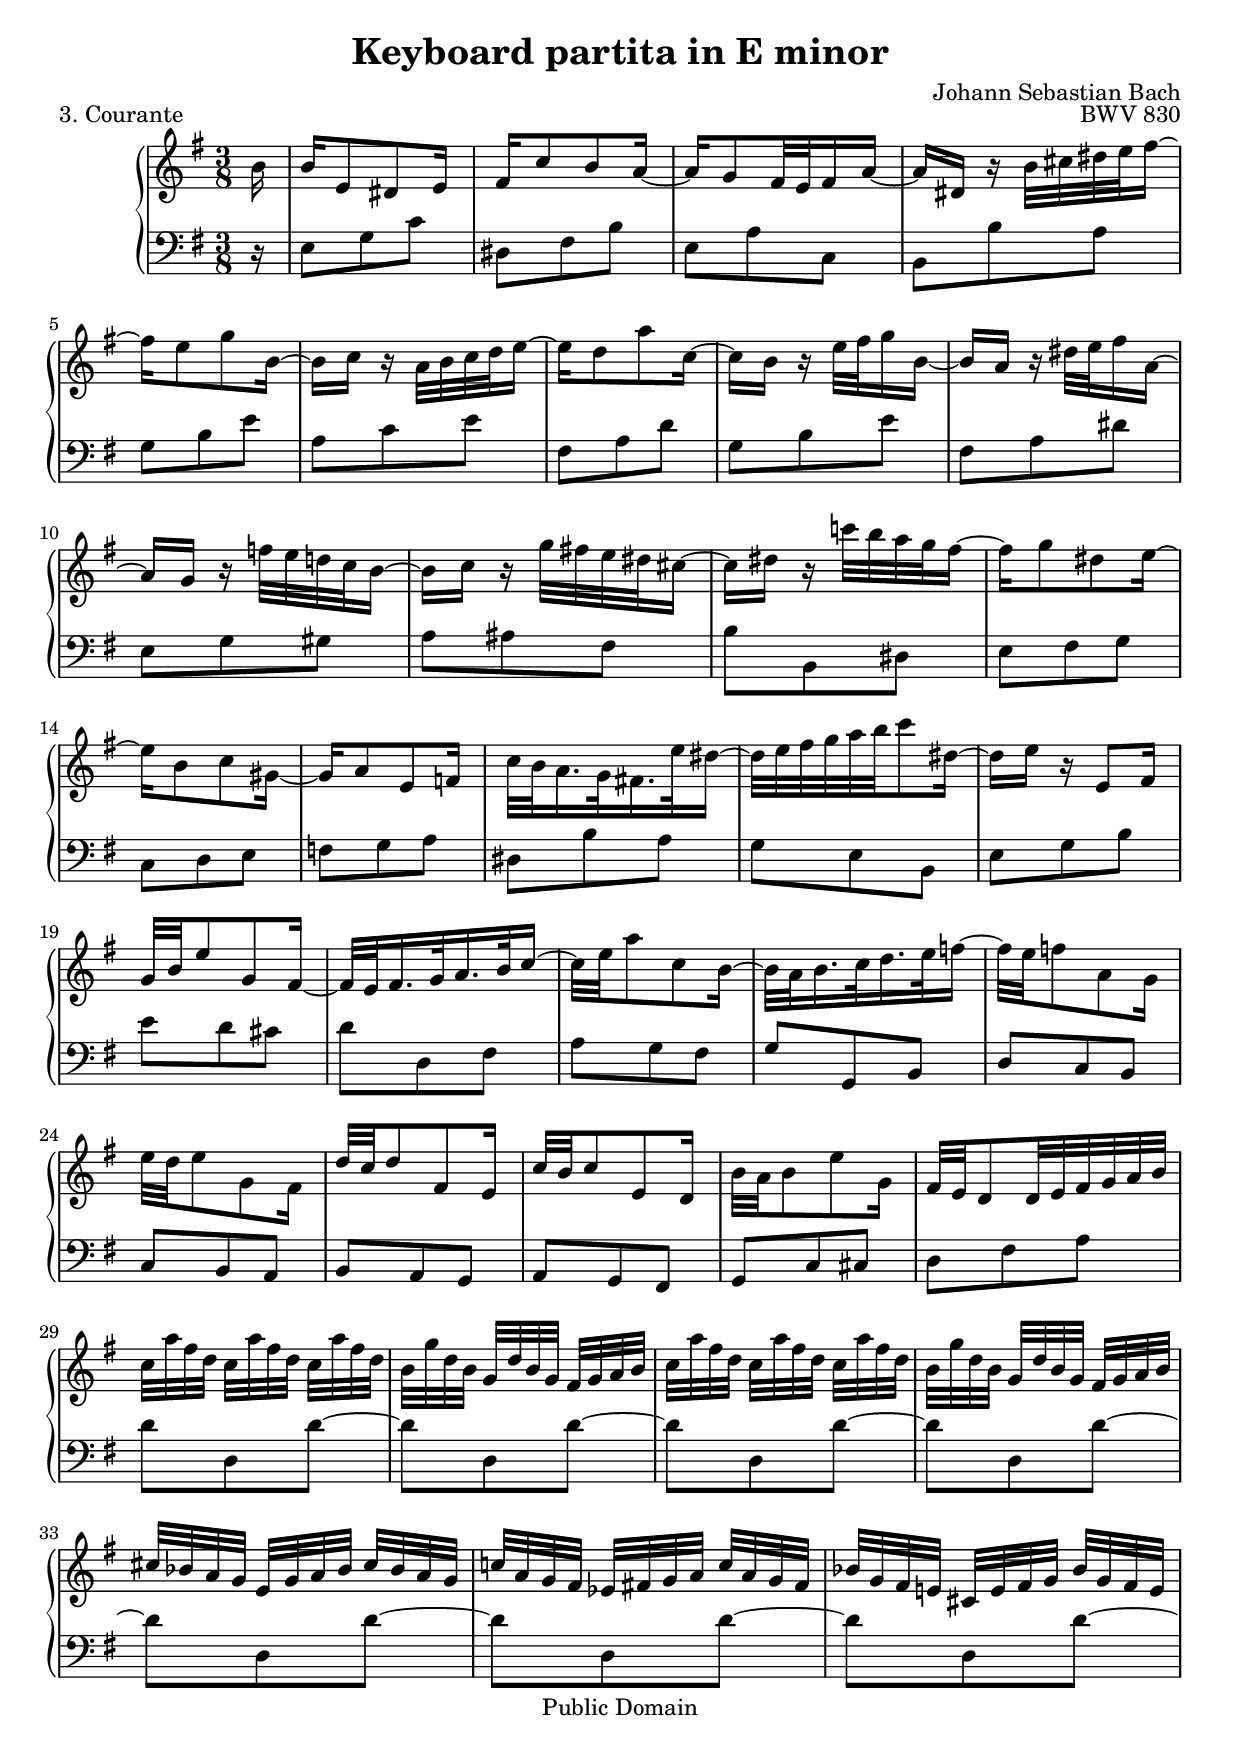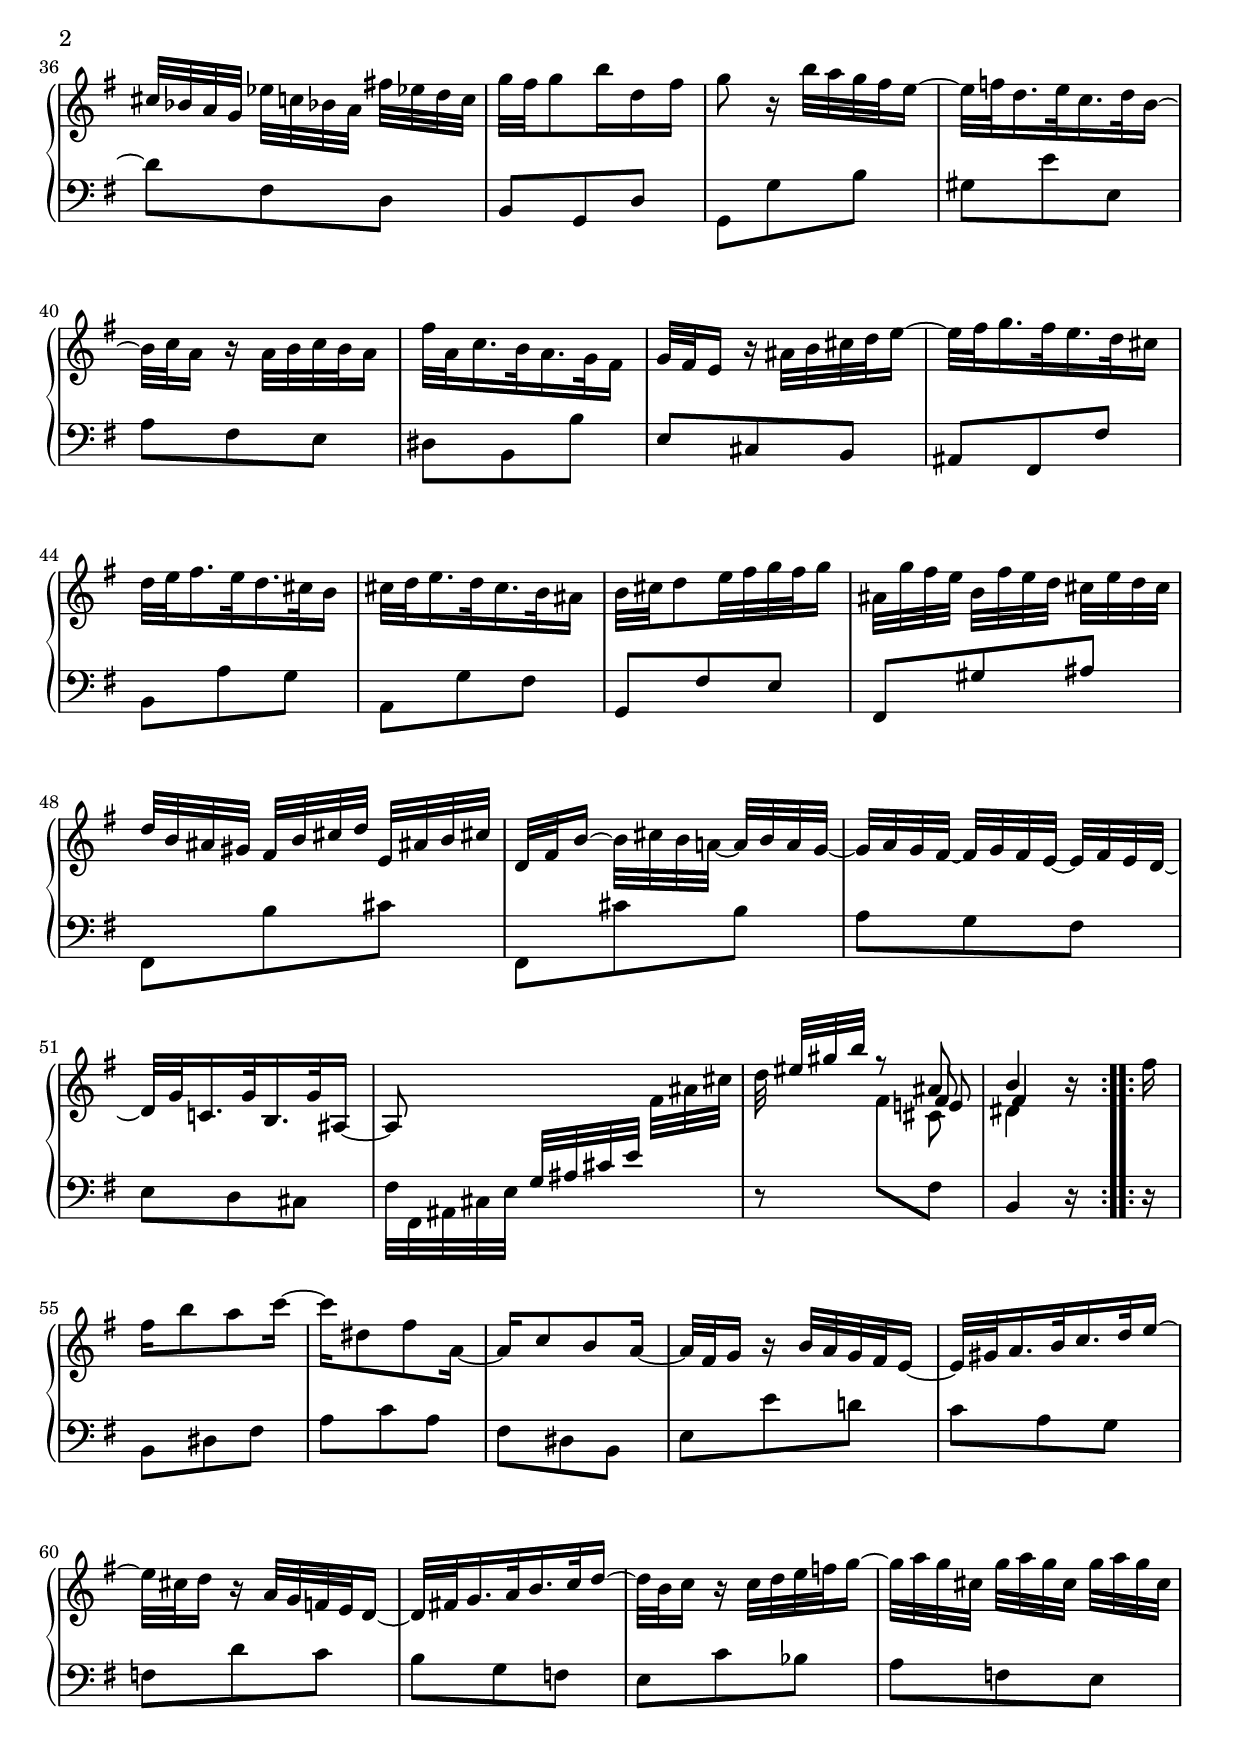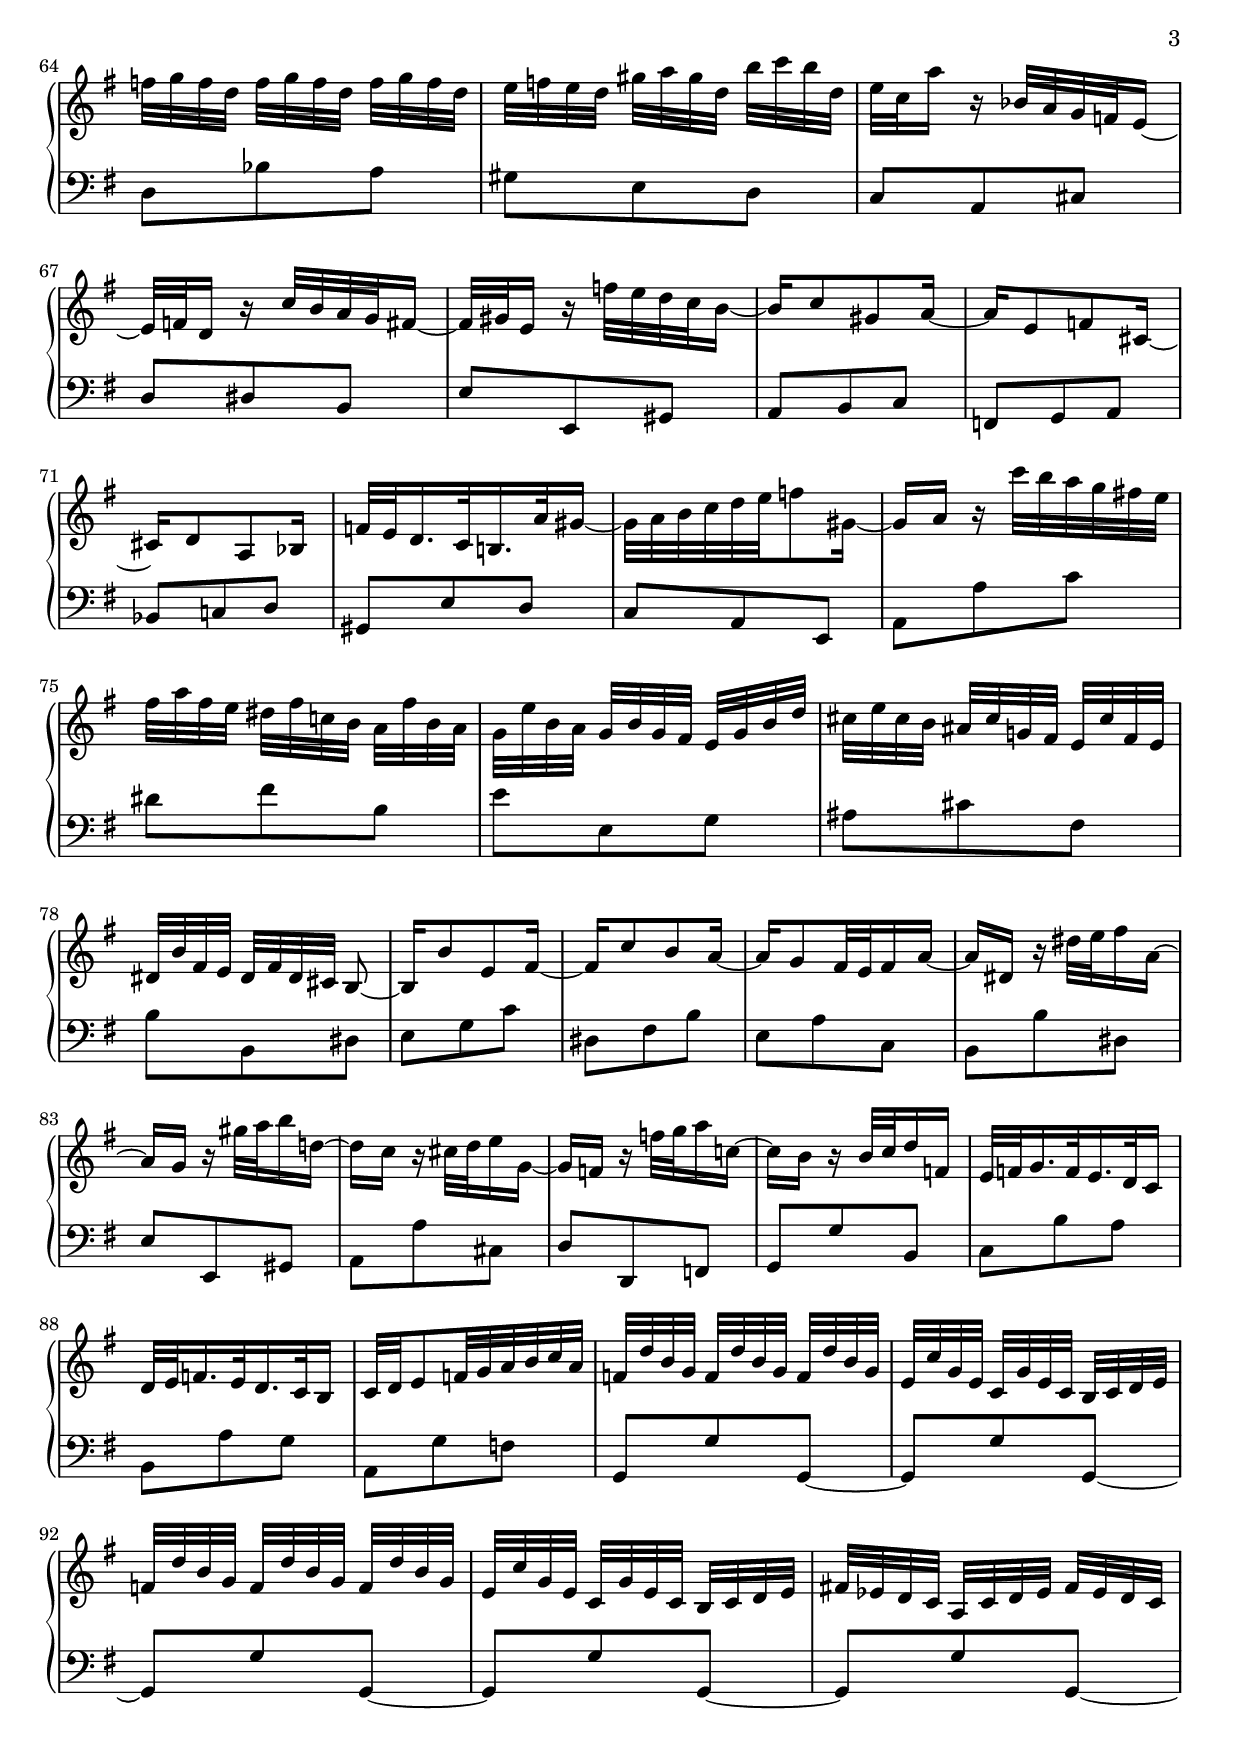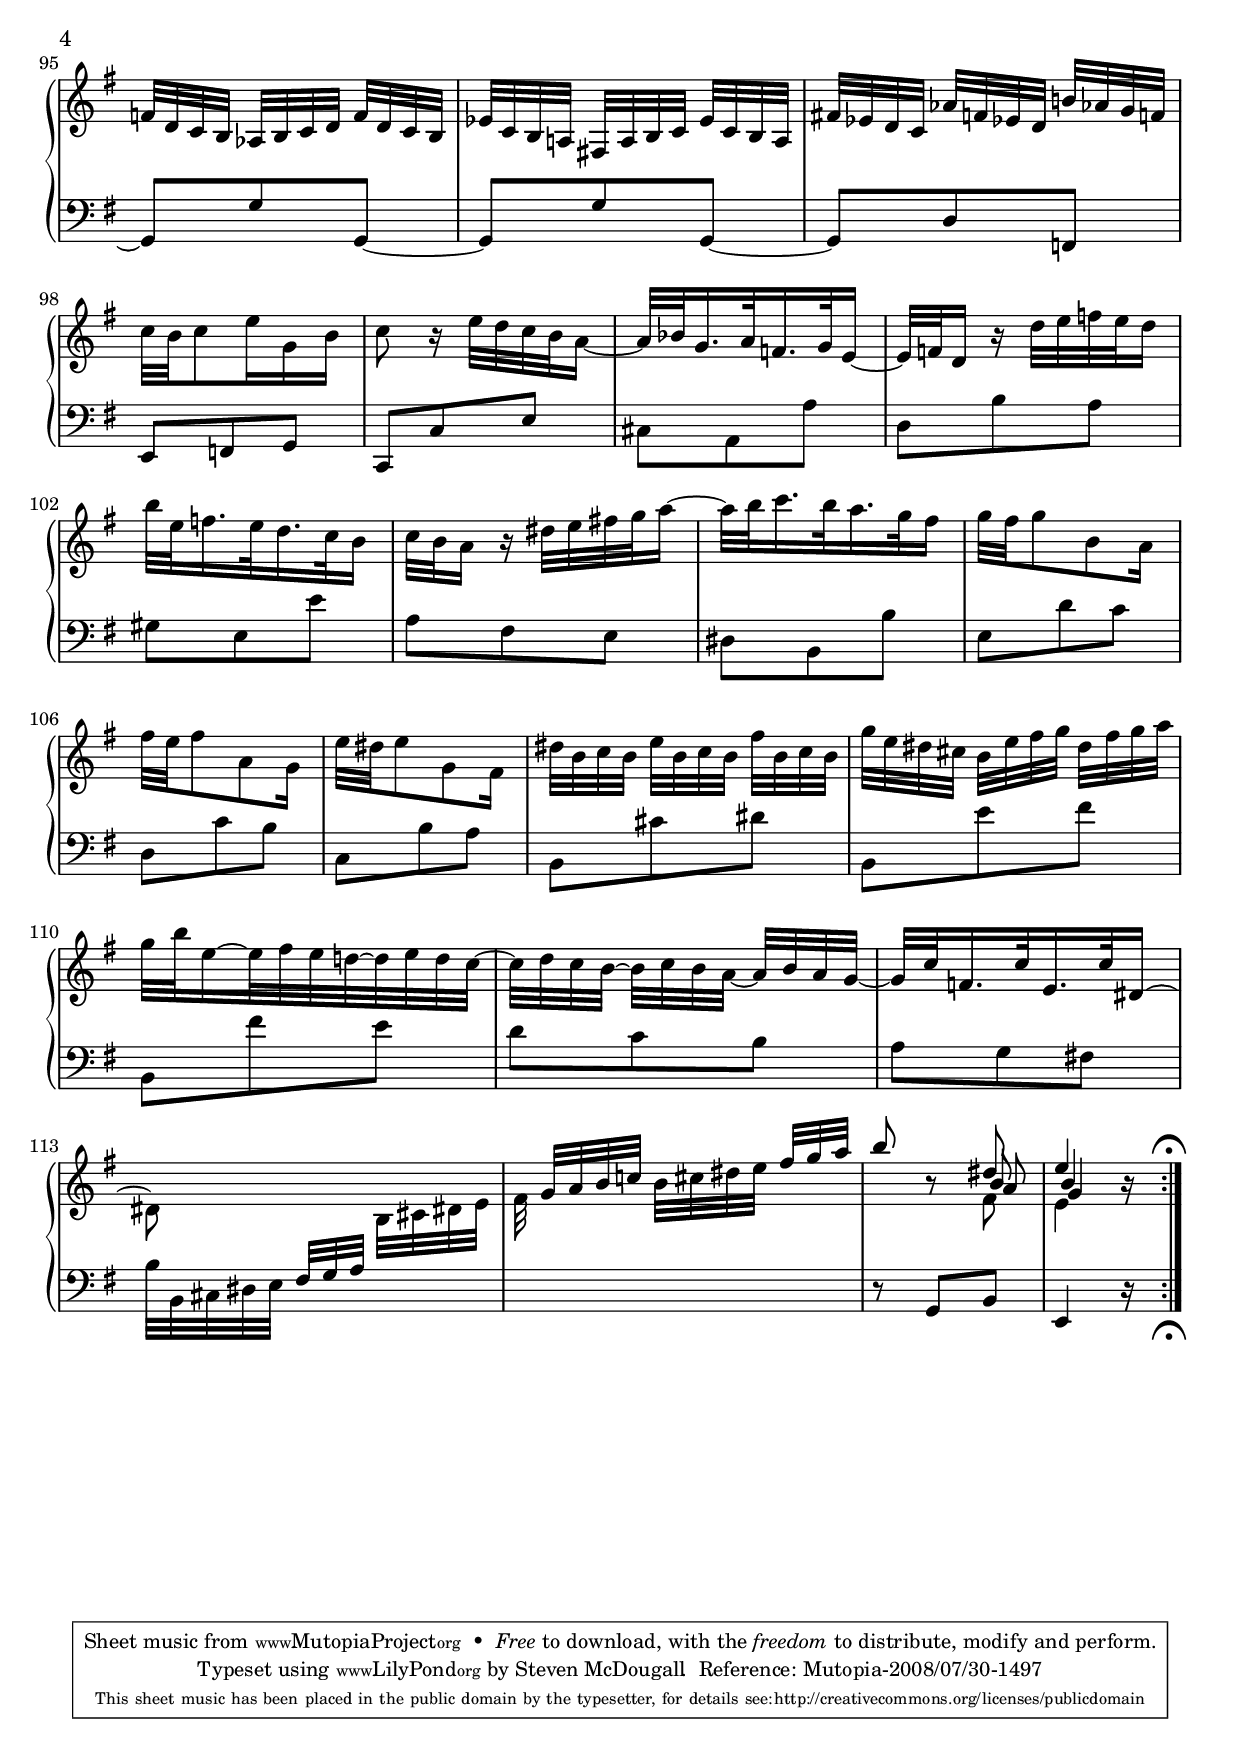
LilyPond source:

% This file prints Bach BWV 830, movement 2. Allemande

\version "2.10.33"

\header
{
  title    	    = "Keyboard partita in E minor"
  composer 	    = "Johann Sebastian Bach"
  opus     	    = "BWV 830"
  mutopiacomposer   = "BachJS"
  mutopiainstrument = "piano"
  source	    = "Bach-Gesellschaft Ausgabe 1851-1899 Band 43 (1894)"
  sourceurl         = "http://imslp.org/wiki/Notebook_for_Anna_Magdalena_Bach_(Bach,_Johann_Sebastian)"
  sourceurltwo      = "http://world.std.com/~swmcd/steven/music/bach/Bach-AnnaMagdalena1725.pdf"
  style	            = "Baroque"
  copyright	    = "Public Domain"
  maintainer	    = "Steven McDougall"
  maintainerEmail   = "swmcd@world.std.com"
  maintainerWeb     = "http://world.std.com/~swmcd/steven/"
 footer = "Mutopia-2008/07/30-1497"
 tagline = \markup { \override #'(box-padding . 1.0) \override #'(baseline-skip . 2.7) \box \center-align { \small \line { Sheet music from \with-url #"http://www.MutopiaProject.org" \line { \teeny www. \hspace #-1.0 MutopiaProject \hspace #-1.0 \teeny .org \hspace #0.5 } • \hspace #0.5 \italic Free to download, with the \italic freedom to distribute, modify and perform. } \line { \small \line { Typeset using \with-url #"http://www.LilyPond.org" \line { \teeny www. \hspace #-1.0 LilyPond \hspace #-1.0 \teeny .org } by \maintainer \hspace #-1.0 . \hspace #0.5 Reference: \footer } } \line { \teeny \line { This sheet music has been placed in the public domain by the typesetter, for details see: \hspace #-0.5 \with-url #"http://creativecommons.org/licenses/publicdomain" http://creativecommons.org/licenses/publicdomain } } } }
}

\include "english.ly"

longStem = #(define-music-function (parser location length) (number?)
#{
  \once \override Stem #'length = #$length
#})

bc = % bass cleff
{
  \change Staff = lower
}

tc = % treble cleff
{
  \change Staff = upper
}

sd = { \stemDown    }
su = { \stemUp      }
sn = { \stemNeutral }

upper = \relative e''
{
  \clef treble 
  \key e \minor
  \time 3/8

  \repeat volta 2
  {
    \partial 16 b16   	   	       	       	       	 |
    b16 e,8 ds e16    	   	       	       	       	 | % 1
    fs16 c'8 b a16 ~  	   	       	       	       	 | % 2
    a16 g8 fs32 e fs16 a ~ 	       	       	       	 | % 3
    a16 ds, r b'32 cs ds e fs16 ~      	       	       	 | % 4
    fs16 e8 g b,16 ~                   	       	       	 | % 5
    b16 c r a32 b c d e16 ~            	       	       	 | % 6
    e16 d8 a' c,16 ~                   	       	       	 | % 7

    c16 b r e32 fs g16 b,16 ~          	       	       	 | % 8
    b16 a r ds32 e fs16 a, ~           	       	       	 | % 9
    a16 g r f'32 e d! c b16 ~          	       	       	 | % 10
    b16 c r g'32 fs! e ds cs16 ~       	       	       	 | % 11
    cs16 ds r c'!32 b a g fs16 ~       	       	       	 | % 12
    fs16 g8 ds e16 ~                   	       	       	 | % 13
    e16 b8 c gs16 ~                    	       	       	 | % 14

    gs16 a8 e f16                      	       	       	 | % 15
    c'32 b a16. g32 fs!16. e'32 ds16 ~ 	       	       	 | % 16
    ds32 e fs g a b c8 ds,16 ~         	       	       	 | % 17
    ds16 e r e,8 fs16                  	       	       	 | % 18
    g32 b e8 g, fs16 ~                 	       	       	 | % 19
    fs32 e fs16. g32 a16. b32 c16 ~    	       	       	 | % 20
    c32 e a8 c, b16 ~                  	       	       	 | % 21
    b32 a b16. c32 d16. e32 f16 ~      	       	       	 | % 22

    f32 e f8 a, g16                    	       	       	 | % 23
    e'32 d e8 g, fs16                  	       	       	 | % 24
    d'32 c d8 fs, e16                  	       	       	 | % 25
    c'32 b c8 e, d16                   	       	       	 | % 26
    b'32 a b8 e g,16                   	       	       	 | % 27
    fs32 e d8 d32 e fs g a b           	       	       	 | % 28
    c32	 [ a' fs d ]  c  [ a'  fs  d ]  c   [ a'  fs d ] | % 29

    b32	 [ g' d  b ]  g  [ d'  b   g ]  fs  [ g   a  b ] | % 30
    c32	 [ a' fs d ]  c  [ a'  fs  d ]  c   [ a'  fs d ] | % 31
    b32	 [ g' d  b ]  g  [ d'  b   g ]  fs  [ g   a  b ] | % 32
    cs32 [ bf a  g ]  e  [ g   a   bf]  cs  [ bf  a  g ] | % 33
    c!32 [ a  g  fs]  ef [ fs! g   a ]  c   [ a   g  fs] | % 34

    bf32 [ g  fs e!]  cs [ e   fs  g ]  bf  [ g   fs e ] | % 35
    cs'32[ bf a  g ]  ef'[ c   bf! a ]  fs'![ ef! d  c ] | % 36
    g'32 fs g8 b16 d, fs                               	 | % 37
    g8 r16 b32 a g fs e16 ~                            	 | % 38
    e32 f d16. e32 c16. d32 b16 ~                      	 | % 39
    b32 c a16 r a32 b c b a16                          	 | % 40

    fs'32 a, c16. b32 a16. g32 fs16                      | % 41
    g32 fs e16 r as32 b cs d e16 ~                       | % 42
    e32 fs g16. fs32 e16. d32 cs16                       | % 43
    d32 e fs16. e32 d16. cs32 b16                        | % 44
    cs32 d e16. d32 cs16. b32 as16                       | % 45
    b32 cs d8 e32 fs g fs g16                            | % 46

    as,32[ g' fs e ]  b [ fs' e  d]  cs[ e  d cs]        | % 47
    d32  [ b  as gs]  fs[ b   cs d]  e,[ as! b cs!]      | % 48
    d,32[ fs b16] ~ b32[ cs b a!] ~ a[ b a g] ~          | % 49
    g32[ a g fs] ~ fs[ g fs e] ~ e[ fs e d] ~            | % 50
    d32 g c,!16. g'32 b,16. g'32 as,16 ~                 | % 51

    % The beaming and stem directions in this run match the source.
    % I moved the second run of 32nd notes to the base cleff,
    % because it has fewer ledger lines there.
    as8 s32  s8  \sd fs'32[ as cs]                       | % 52

    d32 \su es[ gs b] \sn f8\rest 
    << { \longStem #9 as, } \\ { cs, } \\
       { fs  		  } \\ {     } \\
       { e!  		  }            >>  		 | % 53

    << { b'4 } \\ { ds, } \\ { fs } >> r16
  }

  \repeat volta 2
  {
    fs'16                                                | % 54
    fs16 b8 a c16 ~                                      | % 55
    c16 ds,8 fs a,16 ~                                   | % 56
    a16 c8 b a16 ~                                       | % 57
    a32 fs g16 r b32 a g fs e16 ~                        | % 58

    e32 gs a16. b32 c16. d32 e16 ~                       | % 59
    e32 cs d16 r a32 g f e d16 ~                         | % 60
    d32 fs! g16. a32 b16. c32 d16 ~                      | % 61
    d32 b c16 r c32 d e f g16 ~                          | % 62
    g32[ a g cs,]  g'[ a g cs,]  g'[ a g cs,]            | % 63

    f32[ g f d]  f[ g f d]  f[ g f d]                    | % 64

    % There are some stray marks in the source in this measure.
    % I'm ignoring them.
    e[ f e d]  gs[ a gs d]  b'[ c b d,]                  | % 65

    e32 c a'16 r bf,32 a g f e16 ~                       | % 66
    e32 f d16 r c'32 b a g fs16 ~                        | % 67
    fs32 gs e16 r f'32 e d c b16 ~                       | % 68

    b16 c8 gs a16 ~                                      | % 69
    a16 e8 f cs16 ~                                      | % 70
    cs16 d8 a bf16                                       | % 71
    f'32 e d16. c32 b!16. a'32 gs16 ~                    | % 72
    gs32 a b c d e f8 gs,16 ~                            | % 73
    gs16 a r c'32 b a g fs! e                            | % 74
    fs32[ a fs e]  ds[ fs c! b]  a[ fs' b, a]            | % 75

    g32[ e' b a]  g[ b g fs]  e[ g b d]                  | % 76
    cs32[ e cs b]  as[ cs g! fs]  e[ cs' fs, e]          | % 77
    ds32[ b' fs e]  ds[ fs ds cs] b8 ~                   | % 78
    b16 b'8 e, fs16 ~                                    | % 79
    fs16 c'8 b a16 ~                                     | % 80
    a16 g8 fs32 e fs16 a ~                               | % 81

    a16 ds, r ds'32 e fs16 a, ~                          | % 82
    a16 g r gs'32 a b16 d,! ~                            | % 83
    d16 c r cs32 d e16 g, ~                              | % 84
    g16 f r f'32 g a16 c,! ~                             | % 85
    c16 b r b32 c d16 f,                                 | % 86
    e32 f g16. f32 e16. d32 c16                          | % 87
    d32 e f16. e32 d16. c32 b16                          | % 88

    c32 d e8 f32 g a b c a                               | % 89
    f32[ d' b g]  f[ d' b g]  f[ d' b g]                 | % 90
    e32[ c' g e]  c[ g' e c]  b[ c  d e]                 | % 91
    f32[ d' b g]  f[ d' b g]  f[ d' b g]                 | % 92
    e32[ c' g e]  c[ g' e c]  b[ c  d e]                 | % 93

    fs!32 [ ef d c ]  a  [ c d   ef]  fs [ ef  d c ]     | % 94
    f32   [ d  c b ]  af [ b c   d ]  f  [ d   c b ]     | % 95
    ef32  [ c  b a!]  fs![ a b   c ]  ef [ c   b a ]     | % 96
    fs'!32[ ef d c ]  af'[ f ef! d ]  b'![ af! g f!]     | % 97
    c'32 b c8 e16 g, b                                   | % 98

    c8 r16 e32 d c b a16 ~                               | % 99
    a32 bf g16. a32 f!16. g32 e16 ~                      | % 100
    e32 f d16 r d'32 e f e d16                           | % 101
    b'32 e, f16. e32 d16. c32 b16                        | % 102
    c32 b a16 r ds32 e fs! g a16 ~                       | % 103
    a32 b c16. b32 a16. g32 fs16                         | % 104

    g32 fs g8 b, a16                                     | % 105
    fs'32 e fs8 a, g16                                   | % 106
    e'32 ds e8 g, fs16                                   | % 107
    ds'32[ b c b]  e[ b c b]  fs'[ b, c b]               | % 108
    g'32[ e ds cs]  b[ e fs g]  ds[ fs g a]              | % 109
    g32 b e,16 ~ e32 fs e d! ~ d e d c ~                 | % 110

    c32[ d c b] ~ b[ c b a] ~ a[ b a g] ~                | % 111
    g32 c f,16. c'32 e,16. c'32 ds,16 ~                  | % 112

    % Again, the beaming and stem directions match the source.
    \sd ds8 s8 b32[ cs ds e]                             | % 113
    fs32 \su g[ a b c!] \sd b[ cs ds e] \su fs[ g a]     | % 114
    b8 \sn r << { \longStem #9 ds, } \\ { fs, } \\
	        { b   		   } \\ {     } \\
	        { a   		   }            >>       | % 115
    << { e'4 } \\ { e, } \\
       { b'  } \\ {    } \\
       { g   }           >> r16                            % 116
  }

  \override Score.RehearsalMark #'break-visibility = #begin-of-line-invisible
  \override Score.RehearsalMark #'extra-offset = #'( -0.6 . 0.0 )
  \mark \markup { \musicglyph #"scripts.ufermata" }
}

lower =
{
  \clef bass
  \key e \minor
  \time 3/8

  \repeat volta 2
  {
    \partial 16 r16    | 
    e  8   g   	 c '   | % 1
    ds 8   fs  	 b     | % 2
    e  8   a   	 c     | % 3
    b ,8   b   	 a     | % 4
    g  8   b   	 e '   | % 5
    a  8   c ' 	 e '   | % 6
    fs 8   a   	 d '   | % 7

    g  8   b     e '   | % 8
    fs 8   a     ds'   | % 9
    e  8   g     gs    | % 10
    a  8   as    fs    | % 11
    b  8   b ,   ds    | % 12
    e  8   fs    g     | % 13
    c  8   d     e     | % 14

    f  8   g     a     | % 15
    ds 8   b     a     | % 16
    g  8   e     b ,   | % 17
    e  8   g     b     | % 18
    e '8   d '   cs'   | % 19
    d '8   d     fs    | % 20
    a  8   g     fs    | % 21
    g  8   g,    b,    | % 22

    d  8   c     b ,   | % 23
    c  8   b ,   a ,   | % 24
    b ,8   a ,   g ,   | % 25
    a ,8   g ,   fs,   | % 26
    g ,8   c     cs    | % 27
    d  8   fs    a     | % 28
    d '8   d     d ' ~ | % 29

    d' 8   d     d ' ~ | % 30
    d' 8   d     d ' ~ | % 31
    d' 8   d     d ' ~ | % 32
    d' 8   d     d ' ~ | % 33
    d' 8   d     d ' ~ | % 34

    d' 8   d     d ' ~ | % 35
    d' 8   fs    d     | % 36
    b, 8   g,    d     | % 37
    g, 8   g     b     | % 38
    gs 8   e'    e     | % 39
    a  8   fs    e     | % 40

    ds 8   b,    b     | % 41
    e  8   cs    b,    | % 42
    as,8   fs,   fs    | % 43
    b ,8   a     g     | % 44
    a ,8   g     fs    | % 45
    g ,8   fs    e     | % 46

    fs,8   gs    as    | % 47
    fs,8   b     cs'   | % 48
    fs,8   cs'   b     | % 49
    a  8   g     fs    | % 50
    e  8   d     cs    | % 51

    \sd fs32[ fs, as, cs e]  \su g[ as cs' e'] \sn  s16. | % 52
    r8 \tc \sd fs' \bc fs \sn                		 | % 53
    b,4 r16
  }

  \repeat volta 2
  {
    r16                | % 54
    b ,8   ds   fs     | % 55
    a  8   c'   a      | % 56
    fs 8   ds   b,     | % 57
    e  8   e'   d'!    | % 58

    c' 8   a    g      | % 59
    f  8   d'   c'     | % 60
    b  8   g    f      | % 61
    e  8   c'   bf     | % 62
    a  8   f    e      | % 63

    d  8   bf   a      | % 64
    gs 8   e    d      | % 65
    c  8   a,   cs     | % 66
    d  8   ds   b,     | % 67
    e  8   e,   gs,    | % 68

    a, 8   b,   c      | % 69
    f, 8   g,   a,     | % 70
    bf,8   c!   d      | % 71
    gs,8   e    d      | % 72
    c  8   a,   e,     | % 73
    a, 8   a    c'     | % 74
    ds'8   fs'  b      | % 75

    e' 8   e    g      | % 76
    as 8   cs'  fs     | % 77
    b  8   b,   ds     | % 78
    e  8   g    c'     | % 79
    ds 8   fs   b      | % 80
    e  8   a    c      | % 81

    b, 8   b    ds     | % 82
    e  8   e,   gs,    | % 83
    a, 8   a    cs     | % 84
    d  8   d,   f,     | % 85
    g, 8   g    b,     | % 86
    c  8   b    a      | % 87
    b, 8   a    g      | % 88

    a, 8  g     f      | % 89
    g, 8  g     g, ~   | % 90
    g, 8  g     g, ~   | % 91
    g, 8  g     g, ~   | % 92
    g, 8  g     g, ~   | % 93

    g, 8  g     g, ~   | % 94
    g, 8  g     g, ~   | % 95
    g, 8  g     g, ~   | % 96
    g, 8  d     f,     | % 97
    e, 8  f,    g,     | % 98

    c, 8  c     e      | % 99
    cs 8  a,    a      | % 100
    d  8  b     a      | % 101
    gs 8  e     e'     | % 102
    a  8  fs    e      | % 103
    ds 8  b,    b      | % 104

    e  8  d'    c'     | % 105
    d  8  c'    b      | % 106
    c  8  b     a      | % 107
    b, 8  cs'   ds'    | % 108
    b, 8  e'    fs'    | % 109
    b, 8  fs'   e'     | % 110

    d' 8  c'    b      | % 111
    a  8  g     fs!    | % 112

    \sd b32[ b, cs ds e] \su fs[ g a] \sn s8 | % 113
    s8*3               | % 114
    r  8  g,    b,     | % 115
    e,4         r16      % 116
  }

  \override Staff.RehearsalMark #'direction = #-1
  \override Score.RehearsalMark #'extra-offset = #'( -0.6 . 0.0 )
  \mark \markup { \musicglyph #"scripts.dfermata" }
}

\score 
{
  \new PianoStaff 
  <<
    \set PianoStaff.connectArpeggios = ##t
    \new Staff = "upper" \upper
    \new Staff = "lower" \lower
  >>
  
  \layout 
  {
    \context 
    {
      \Score
      \remove "Mark_engraver"
    }
    \context 
    {
      \Staff
      \consists "Mark_engraver"
    }
  }
  \header { piece = "3. Courante" }
  \midi   { }
}

